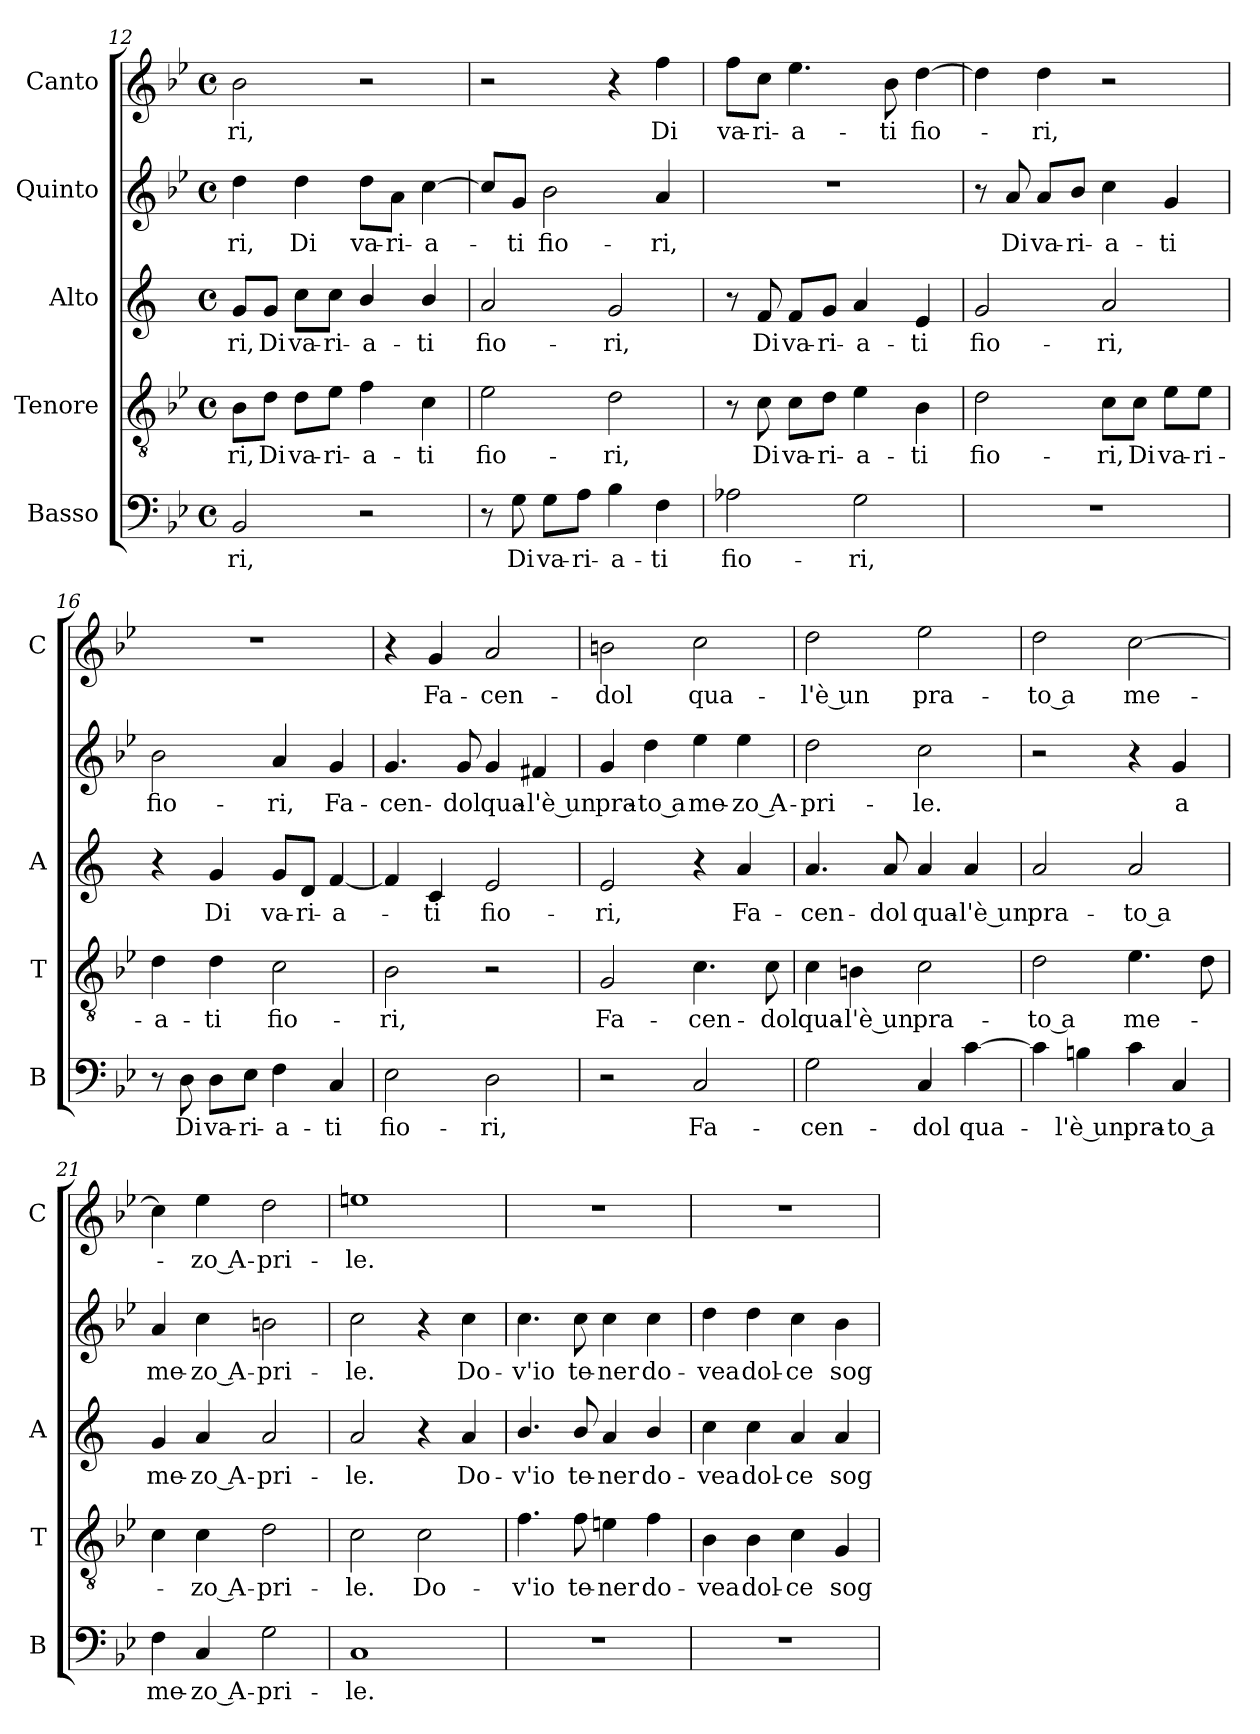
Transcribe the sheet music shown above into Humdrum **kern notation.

**kern	**text	**kern	**text	**kern	**text	**kern	**text	**kern	**text
*part5	*part5	*part4	*part4	*part3	*part3	*part2	*part2	*part1	*part1
*staff5	*staff5	*staff4	*staff4	*staff3	*staff3	*staff2	*staff2	*staff1	*staff1
*I"Basso	*	*I"Tenore	*	*I"Alto	*	*I"Quinto	*	*I"Canto	*
*I'B	*	*I'T	*	*I'A	*	*	*	*I'C	*
*clefF4	*	*clefGv2	*	*clefG2	*	*clefG2	*	*clefG2	*
*	*	*	*	*ITrd1c2	*	*	*	*	*
*k[b-e-]	*	*k[b-e-]	*	*k[b-e-]	*	*k[b-e-]	*	*k[b-e-]	*
*B-:	*	*B-:	*	*B-:	*	*B-:	*	*B-:	*
*M4/4	*	*M4/4	*	*M4/4	*	*M4/4	*	*M4/4	*
*met(c)	*	*met(c)	*	*met(c)	*	*met(c)	*	*met(c)	*
=12	=12	=12	=12	=12	=12	=12	=12	=12	=12
!	!LO:LY:b	!	!LO:LY:b	!	!LO:LY:b	!	!LO:LY:b	!	!LO:LY:b
2BB-/	-ri,	8B-\L	-ri,	8f/L	-ri,	4dd\	-ri,	2b-\	-ri,
!	!	!	!LO:LY:b	!	!LO:LY:b	!	!	!	!
.	.	8d\J	Di	8f/J	Di	.	.	.	.
!	!	!	!LO:LY:b	!	!LO:LY:b	!	!LO:LY:b	!	!
.	.	8d\L	va-	8b-\L	va-	4dd\	Di	.	.
!	!	!	!LO:LY:b	!	!LO:LY:b	!	!	!	!
.	.	8e-\J	-ri-	8b-\J	-ri-	.	.	.	.
!	!	!	!LO:LY:b	!	!LO:LY:b	!	!LO:LY:b	!	!
2r	.	4f\	-a-	4a/	-a-	8dd\L	va-	2r	.
!	!	!	!	!	!	!	!LO:LY:b	!	!
.	.	.	.	.	.	8a\J	-ri-	.	.
!	!	!	!LO:LY:b	!	!LO:LY:b	!	!LO:LY:b	!	!
.	.	4c\	-ti	4a/	-ti	[4cc\	-a-	.	.
=13	=13	=13	=13	=13	=13	=13	=13	=13	=13
!	!	!	!LO:LY:b	!	!LO:LY:b	!	!	!	!
8r	.	2e-\	fio-	2g/	fio-	8cc/L]	.	2r	.
!	!LO:LY:b	!	!	!	!	!	!LO:LY:b	!	!
8G\	Di	.	.	.	.	8g/J	-ti	.	.
!	!LO:LY:b	!	!	!	!	!	!LO:LY:b	!	!
8G\L	va-	.	.	.	.	2b-\	fio-	.	.
!	!LO:LY:b	!	!	!	!	!	!	!	!
8A\J	-ri-	.	.	.	.	.	.	.	.
!	!LO:LY:b	!	!LO:LY:b	!	!LO:LY:b	!	!	!	!
4B-\	-a-	2d\	-ri,	2f/	-ri,	.	.	4r	.
!	!LO:LY:b	!	!	!	!	!	!LO:LY:b	!	!LO:LY:b
4F\	-ti	.	.	.	.	4a/	-ri,	4ff\	Di
!!LO:LB:g=z
=14	=14	=14	=14	=14	=14	=14	=14	=14	=14
!	!LO:LY:b	!	!	!	!	!	!	!	!LO:LY:b
2A-X\	fio-	8r	.	8r	.	1r	.	8ff\L	va-
!	!	!	!LO:LY:b	!	!LO:LY:b	!	!	!	!LO:LY:b
.	.	8c\	Di	8e-/	Di	.	.	8cc\J	-ri-
!	!	!	!LO:LY:b	!	!LO:LY:b	!	!	!	!LO:LY:b
.	.	8c\L	va-	8e-/L	va-	.	.	4.ee-\	-a-
!	!	!	!LO:LY:b	!	!LO:LY:b	!	!	!	!
.	.	8d\J	-ri-	8f/J	-ri-	.	.	.	.
!	!LO:LY:b	!	!LO:LY:b	!	!LO:LY:b	!	!	!	!
2G\	-ri,	4e-\	-a-	4g/	-a-	.	.	.	.
!	!	!	!	!	!	!	!	!	!LO:LY:b
.	.	.	.	.	.	.	.	8b-\	-ti
!	!	!	!LO:LY:b	!	!LO:LY:b	!	!	!	!LO:LY:b
.	.	4B-\	-ti	4d/	-ti	.	.	[4dd\	fio-
=15	=15	=15	=15	=15	=15	=15	=15	=15	=15
!	!	!	!LO:LY:b	!	!LO:LY:b	!	!	!	!
1r	.	2d\	fio-	2f/	fio-	8r	.	4dd\]	.
!	!	!	!	!	!	!	!LO:LY:b	!	!
.	.	.	.	.	.	8a/	Di	.	.
!	!	!	!	!	!	!	!LO:LY:b	!	!LO:LY:b
.	.	.	.	.	.	8a/L	va-	4dd\	-ri,
!	!	!	!	!	!	!	!LO:LY:b	!	!
.	.	.	.	.	.	8b-/J	-ri-	.	.
!	!	!	!LO:LY:b	!	!LO:LY:b	!	!LO:LY:b	!	!
.	.	8c\L	-ri,	2g/	-ri,	4cc\	-a-	2r	.
!	!	!	!LO:LY:b	!	!	!	!	!	!
.	.	8c\J	Di	.	.	.	.	.	.
!	!	!	!LO:LY:b	!	!	!	!LO:LY:b	!	!
.	.	8e-\L	va-	.	.	4g/	-ti	.	.
!	!	!	!LO:LY:b	!	!	!	!	!	!
.	.	8e-\J	-ri-	.	.	.	.	.	.
=16	=16	=16	=16	=16	=16	=16	=16	=16	=16
!	!	!	!LO:LY:b	!	!	!	!LO:LY:b	!	!
8r	.	4d\	-a-	4r	.	2b-\	fio-	1r	.
!	!LO:LY:b	!	!	!	!	!	!	!	!
8D\	Di	.	.	.	.	.	.	.	.
!	!LO:LY:b	!	!LO:LY:b	!	!LO:LY:b	!	!	!	!
8D\L	va-	4d\	-ti	4f/	Di	.	.	.	.
!	!LO:LY:b	!	!	!	!	!	!	!	!
8E-\J	-ri-	.	.	.	.	.	.	.	.
!	!LO:LY:b	!	!LO:LY:b	!	!LO:LY:b	!	!LO:LY:b	!	!
4F\	-a-	2c\	fio-	8f/L	va-	4a/	-ri,	.	.
!	!	!	!	!	!LO:LY:b	!	!	!	!
.	.	.	.	8c/J	-ri-	.	.	.	.
!	!LO:LY:b	!	!	!	!LO:LY:b	!	!LO:LY:b	!	!
4C/	-ti	.	.	[4e-/	-a-	4g/	Fa-	.	.
=17	=17	=17	=17	=17	=17	=17	=17	=17	=17
!	!LO:LY:b	!	!LO:LY:b	!	!	!	!LO:LY:b	!	!
2E-\	fio-	2B-\	-ri,	4e-/]	.	4.g/	-cen-	4r	.
!	!	!	!	!	!LO:LY:b	!	!	!	!LO:LY:b
.	.	.	.	4B-/	-ti	.	.	4g/	Fa-
!	!	!	!	!	!	!	!LO:LY:b	!	!
.	.	.	.	.	.	8g/	-dol	.	.
!	!LO:LY:b	!	!	!	!LO:LY:b	!	!LO:LY:b	!	!LO:LY:b
2D\	-ri,	2r	.	2d/	fio-	4g/	qua-	2a/	-cen-
!	!	!	!	!	!	!	!LO:LY:b	!	!
.	.	.	.	.	.	4f#X/	-l'è un	.	.
=18	=18	=18	=18	=18	=18	=18	=18	=18	=18
!	!	!	!LO:LY:b	!	!LO:LY:b	!	!LO:LY:b	!	!LO:LY:b
2r	.	2G/	Fa-	2d/	-ri,	4g/	pra-	2bn\	-dol
!	!	!	!	!	!	!	!LO:LY:b	!	!
.	.	.	.	.	.	4dd\	-to a	.	.
!	!LO:LY:b	!	!LO:LY:b	!	!	!	!LO:LY:b	!	!LO:LY:b
2C/	Fa-	4.c\	-cen-	4r	.	4ee-\	me-	2cc\	qua-
!	!	!	!	!	!LO:LY:b	!	!LO:LY:b	!	!
.	.	.	.	4g/	Fa-	4ee-\	-zo A-	.	.
!	!	!	!LO:LY:b	!	!	!	!	!	!
.	.	8c\	-dol	.	.	.	.	.	.
!!LO:PB:g=z
=19	=19	=19	=19	=19	=19	=19	=19	=19	=19
!	!LO:LY:b	!	!LO:LY:b	!	!LO:LY:b	!	!LO:LY:b	!	!LO:LY:b
2G\	-cen-	4c\	qua-	4.g/	-cen-	2dd\	-pri-	2dd\	-l'è un
!	!	!	!LO:LY:b	!	!	!	!	!	!
.	.	4Bn\	-l'è un	.	.	.	.	.	.
!	!	!	!	!	!LO:LY:b	!	!	!	!
.	.	.	.	8g/	-dol	.	.	.	.
!	!LO:LY:b	!	!LO:LY:b	!	!LO:LY:b	!	!LO:LY:b	!	!LO:LY:b
4C/	-dol	2c\	pra-	4g/	qua-	2cc\	-le.	2ee-\	pra-
!	!LO:LY:b	!	!	!	!LO:LY:b	!	!	!	!
[4c\	qua-	.	.	4g/	-l'è un	.	.	.	.
=20	=20	=20	=20	=20	=20	=20	=20	=20	=20
!	!	!	!LO:LY:b	!	!LO:LY:b	!	!	!	!LO:LY:b
4c\]	.	2d\	-to a	2g/	pra-	2r	.	2dd\	-to a
!	!LO:LY:b	!	!	!	!	!	!	!	!
4Bn\	-l'è un	.	.	.	.	.	.	.	.
!	!LO:LY:b	!	!LO:LY:b	!	!LO:LY:b	!	!	!	!LO:LY:b
4c\	pra-	4.e-\	me-	2g/	-to a	4r	.	[2cc\	me-
!	!LO:LY:b	!	!	!	!	!	!LO:LY:b	!	!
4C/	-to a	.	.	.	.	4g/	a	.	.
.	.	8d\	.	.	.	.	.	.	.
=21	=21	=21	=21	=21	=21	=21	=21	=21	=21
!	!LO:LY:b	!	!	!	!LO:LY:b	!	!LO:LY:b	!	!
4F\	me-	4c\	.	4f/	me-	4a/	me-	4cc\]	.
!	!LO:LY:b	!	!LO:LY:b	!	!LO:LY:b	!	!LO:LY:b	!	!LO:LY:b
4C/	-zo A-	4c\	-zo A-	4g/	-zo A-	4cc\	-zo A-	4ee-\	-zo A-
!	!LO:LY:b	!	!LO:LY:b	!	!LO:LY:b	!	!LO:LY:b	!	!LO:LY:b
2G\	-pri-	2d\	-pri-	2g/	-pri-	2bn\	-pri-	2dd\	-pri-
=22	=22	=22	=22	=22	=22	=22	=22	=22	=22
!	!LO:LY:b	!	!LO:LY:b	!	!LO:LY:b	!	!LO:LY:b	!	!LO:LY:b
1C	-le.	2c\	-le.	2g/	-le.	2cc\	-le.	1een	-le.
!	!	!	!LO:LY:b	!	!	!	!	!	!
.	.	2c\	Do-	4r	.	4r	.	.	.
!	!	!	!	!	!LO:LY:b	!	!LO:LY:b	!	!
.	.	.	.	4g/	Do-	4cc\	Do-	.	.
=23	=23	=23	=23	=23	=23	=23	=23	=23	=23
!	!	!	!LO:LY:b	!	!LO:LY:b	!	!LO:LY:b	!	!
1r	.	4.f\	-v'io	4.a/	-v'io	4.cc\	-v'io	1r	.
!	!	!	!LO:LY:b	!	!LO:LY:b	!	!LO:LY:b	!	!
.	.	8f\	te-	8a/	te-	8cc\	te-	.	.
!	!	!	!LO:LY:b	!	!LO:LY:b	!	!LO:LY:b	!	!
.	.	4en\	-ner	4g/	-ner	4cc\	-ner	.	.
!	!	!	!LO:LY:b	!	!LO:LY:b	!	!LO:LY:b	!	!
.	.	4f\	do-	4a/	do-	4cc\	do-	.	.
=24	=24	=24	=24	=24	=24	=24	=24	=24	=24
!	!	!	!LO:LY:b	!	!LO:LY:b	!	!LO:LY:b	!	!
1r	.	4B-\	-vea	4b-\	-vea	4dd\	-vea	1r	.
!	!	!	!LO:LY:b	!	!LO:LY:b	!	!LO:LY:b	!	!
.	.	4B-\	dol-	4b-\	dol-	4dd\	dol-	.	.
!	!	!	!LO:LY:b	!	!LO:LY:b	!	!LO:LY:b	!	!
.	.	4c\	-ce	4g/	-ce	4cc\	-ce	.	.
!	!	!	!LO:LY:b	!	!LO:LY:b	!	!LO:LY:b	!	!
.	.	4G/	sog-	4g/	sog-	4b-\	sog-	.	.
=	=	=	=	=	=	=	=	=	=
*-	*-	*-	*-	*-	*-	*-	*-	*-	*-
